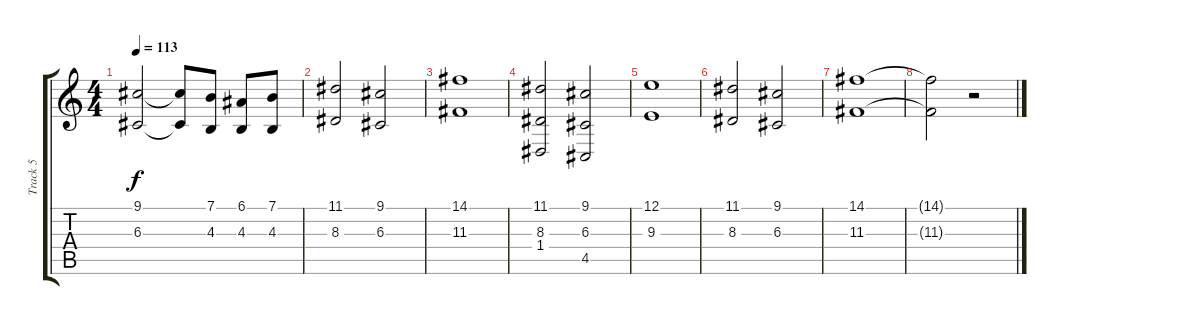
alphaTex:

\track ("Track 5" "Track 5") {instrument lead2sawtooth}
\staff {score tabs}
\tuning (E4 B3 G3 D3 A2 E2) {hide}
\ts (4 4)
\tempo 113
\clef g2
\ks c
(9.1{t} 6.3{t}).2{dy f} (9.1{t} 6.3{t}).8 (7.1 4.3).8 (6.1 4.3).8 (7.1 4.3).8 |
(11.1 8.3).2 (9.1 6.3).2 |
(14.1 11.3).1 |
(11.1 8.3 1.4).2 (9.1 6.3 4.5).2 |
(12.1 9.3).1 |
(11.1 8.3).2 (9.1 6.3).2 |
(14.1 11.3).1 |
(14.1{t} 11.3{t}).2 r.2
